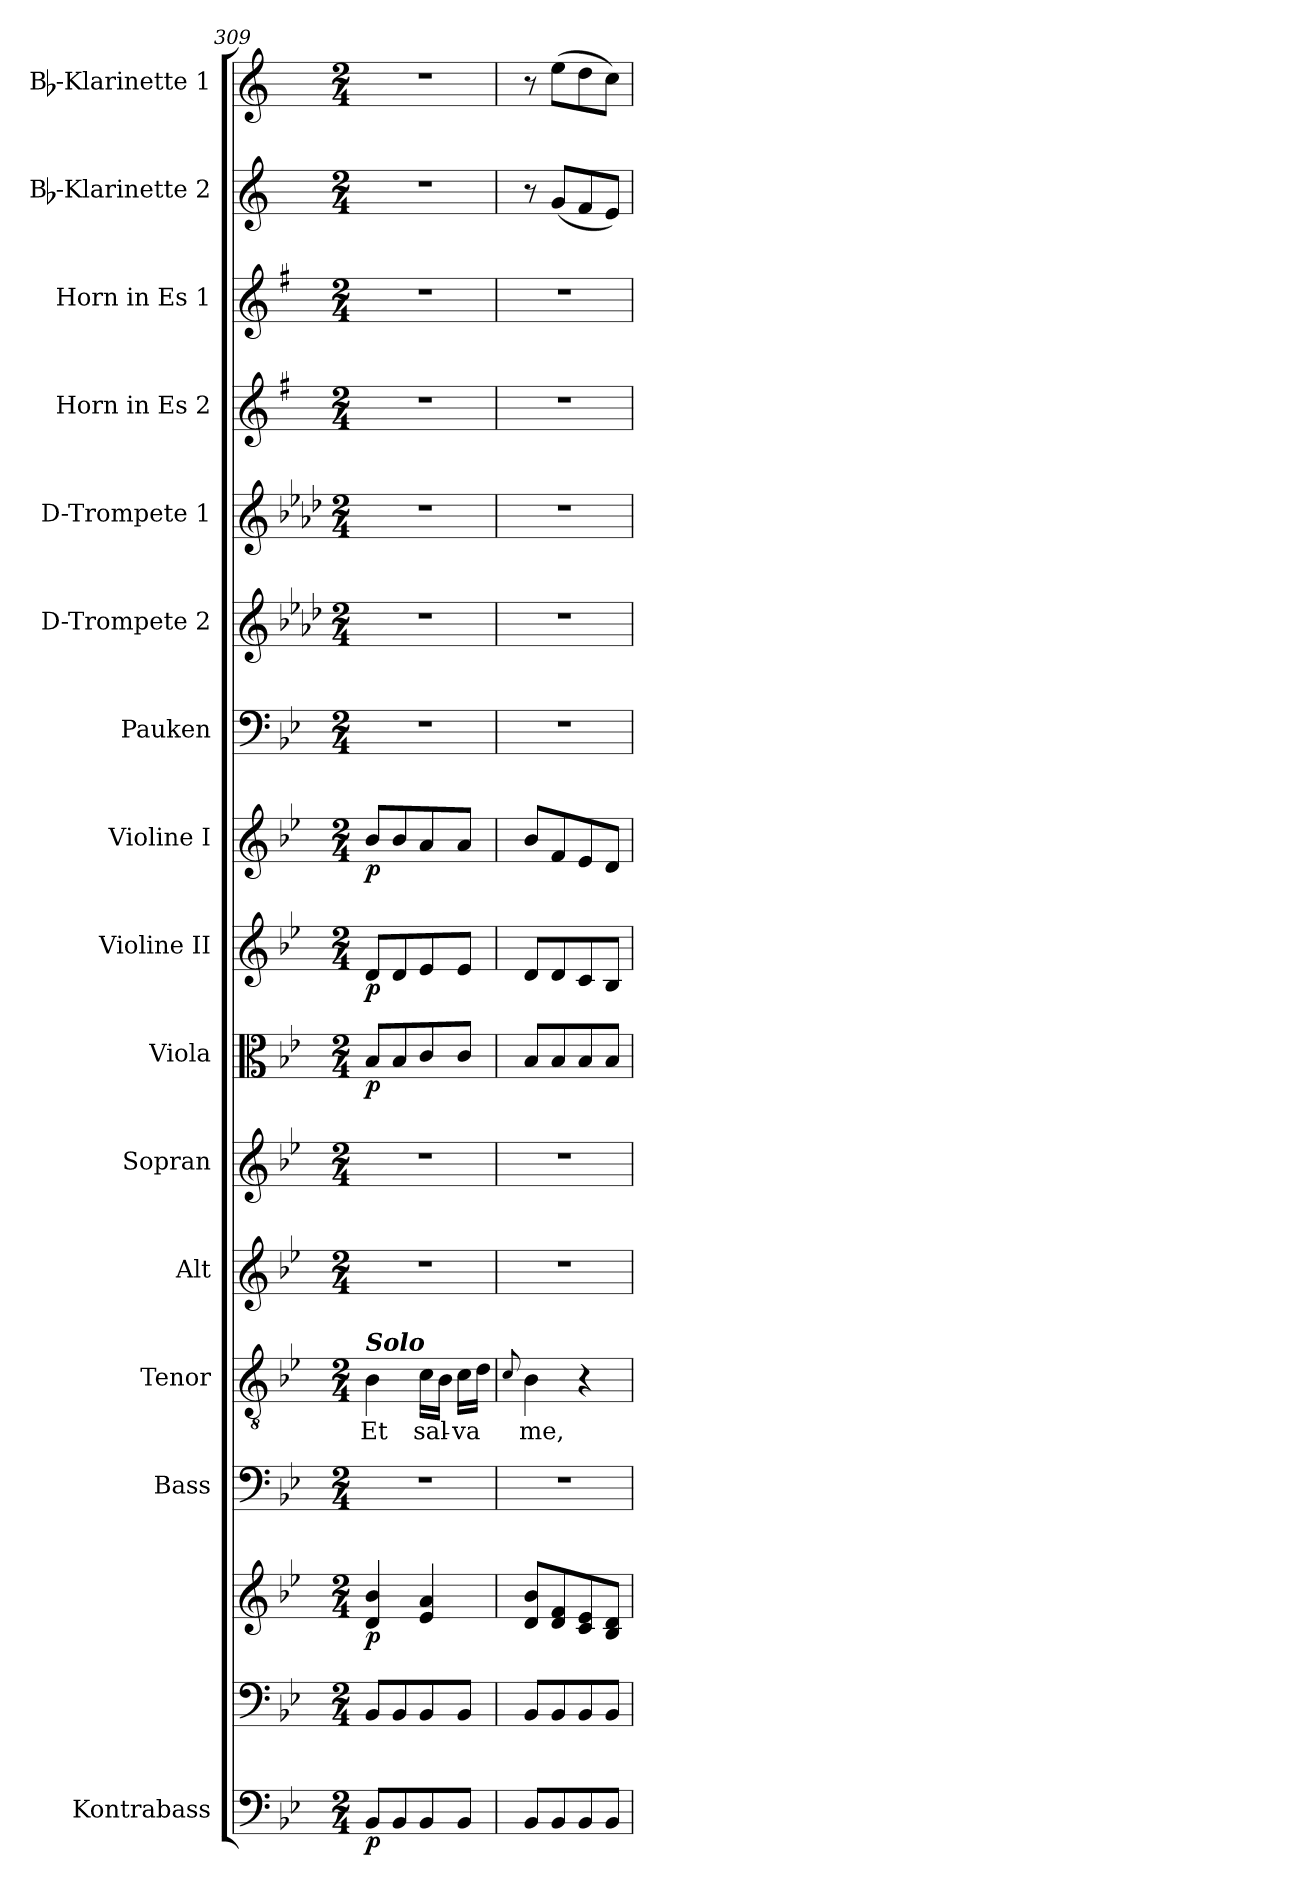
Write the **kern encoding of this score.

**kern	**dynam	**kern	**kern	**dynam	**kern	**kern	**text	**kern	**kern	**kern	**dynam	**kern	**dynam	**kern	**dynam	**kern	**kern	**kern	**kern	**kern	**kern	**kern
*part16	*part16	*part15	*part15	*part15	*part14	*part13	*part13	*part12	*part11	*part10	*part10	*part9	*part9	*part8	*part8	*part7	*part6	*part5	*part4	*part3	*part2	*part1
*staff17	*staff17	*staff16	*staff15	*staff15/16	*staff14	*staff13	*staff13	*staff12	*staff11	*staff10	*staff10	*staff9	*staff9	*staff8	*staff8	*staff7	*staff6	*staff5	*staff4	*staff3	*staff2	*staff1
*I"Kontrabass	*	*	*	*	*I"Bass	*I"Tenor	*	*I"Alt	*I"Sopran	*I"Viola	*	*I"Violine II	*	*I"Violine I	*	*I"Pauken	*I"D-Trompete 2	*I"D-Trompete 1	*I"Horn in Es 2	*I"Horn in Es 1	*I"Bb-Klarinette 2	*I"Bb-Klarinette 1
*I'Kb.	*	*	*	*	*I'B.	*I'T.	*	*I'A.	*I'S.	*I'Vla.	*	*I'Vl. II	*	*I'Vl. I	*	*I'Pk.	*I'D Trp. 2	*I'D Trp. 1	*	*	*I'Bb Kl. 2	*I'Bb Kl. 1
*clefF4	*	*clefF4	*clefG2	*	*clefF4	*clefGv2	*	*clefG2	*clefG2	*clefC3	*	*clefG2	*	*clefG2	*	*clefF4	*clefG2	*clefG2	*clefG2	*clefG2	*clefG2	*clefG2
*ITrd7c12	*	*	*	*	*	*	*	*	*	*	*	*	*	*	*	*	*ITrd-1c-2	*ITrd-1c-2	*ITrd5c9	*ITrd5c9	*ITrd1c2	*ITrd1c2
*k[b-e-]	*	*k[b-e-]	*k[b-e-]	*	*k[b-e-]	*k[b-e-]	*	*k[b-e-]	*k[b-e-]	*k[b-e-]	*	*k[b-e-]	*	*k[b-e-]	*	*k[b-e-]	*k[b-e-]	*k[b-e-]	*k[b-e-]	*k[b-e-]	*k[b-e-]	*k[b-e-]
*B-:	*	*B-:	*B-:	*	*B-:	*B-:	*	*B-:	*B-:	*B-:	*	*B-:	*	*B-:	*	*B-:	*B-:	*B-:	*B-:	*B-:	*B-:	*B-:
*M2/4	*	*M2/4	*M2/4	*	*M2/4	*M2/4	*	*M2/4	*M2/4	*M2/4	*	*M2/4	*	*M2/4	*	*M2/4	*M2/4	*M2/4	*M2/4	*M2/4	*M2/4	*M2/4
=309	=309	=309	=309	=309	=309	=309	=309	=309	=309	=309	=309	=309	=309	=309	=309	=309	=309	=309	=309	=309	=309	=309
!	!	!	!	!	!	!LO:TX:a:Bi:t=Solo	!	!	!	!	!	!	!	!	!	!	!	!	!	!	!	!
!	!LO:DY:b	!	!	!LO:DY:b	!	!	!LO:LY:b	!	!	!	!LO:DY:b	!	!LO:DY:b	!	!LO:DY:b	!	!	!	!	!	!	!
8BBB-/L	p	8BB-/L	4d/ 4b-/	p	2r	4B-\	Et	2r	2r	8B-/L	p	8d/L	p	8b-/L	p	2r	2r	2r	2r	2r	2r	2r
8BBB-/	.	8BB-/	.	.	.	.	.	.	.	8B-/	.	8d/	.	8b-/	.	.	.	.	.	.	.	.
!	!	!	!	!	!	!	!LO:LY:b	!	!	!	!	!	!	!	!	!	!	!	!	!	!	!
8BBB-/	.	8BB-/	4e-/ 4a/	.	.	16c\LL	sal-	.	.	8c/	.	8e-/	.	8a/	.	.	.	.	.	.	.	.
.	.	.	.	.	.	16B-\JJ	.	.	.	.	.	.	.	.	.	.	.	.	.	.	.	.
!	!	!	!	!	!	!	!LO:LY:b	!	!	!	!	!	!	!	!	!	!	!	!	!	!	!
8BBB-/J	.	8BB-/J	.	.	.	16c\LL	-va	.	.	8c/J	.	8e-/J	.	8a/J	.	.	.	.	.	.	.	.
.	.	.	.	.	.	16d\JJ	.	.	.	.	.	.	.	.	.	.	.	.	.	.	.	.
=310	=310	=310	=310	=310	=310	=310	=310	=310	=310	=310	=310	=310	=310	=310	=310	=310	=310	=310	=310	=310	=310	=310
.	.	.	.	.	.	8qqc/	.	.	.	.	.	.	.	.	.	.	.	.	.	.	.	.
!	!	!	!	!	!	!	!LO:LY:b	!	!	!	!	!	!	!	!	!	!	!	!	!	!	!
8BBB-/L	.	8BB-/L	8d/ 8b-/L	.	2r	4B-\	me,	2r	2r	8B-/L	.	8d/L	.	8b-/L	.	2r	2r	2r	2r	2r	8r	8r
8BBB-/	.	8BB-/	8d/ 8f/	.	.	.	.	.	.	8B-/	.	8d/	.	8f/	.	.	.	.	.	.	(<8f/L	(>8dd\L
8BBB-/	.	8BB-/	8c/ 8e-/	.	.	4r	.	.	.	8B-/	.	8c/	.	8e-/	.	.	.	.	.	.	8e-/	8cc\
8BBB-/J	.	8BB-/J	8B-/ 8d/J	.	.	.	.	.	.	8B-/J	.	8B-/J	.	8d/J	.	.	.	.	.	.	8d/J)	8b-\J)
=	=	=	=	=	=	=	=	=	=	=	=	=	=	=	=	=	=	=	=	=	=	=
*-	*-	*-	*-	*-	*-	*-	*-	*-	*-	*-	*-	*-	*-	*-	*-	*-	*-	*-	*-	*-	*-	*-
